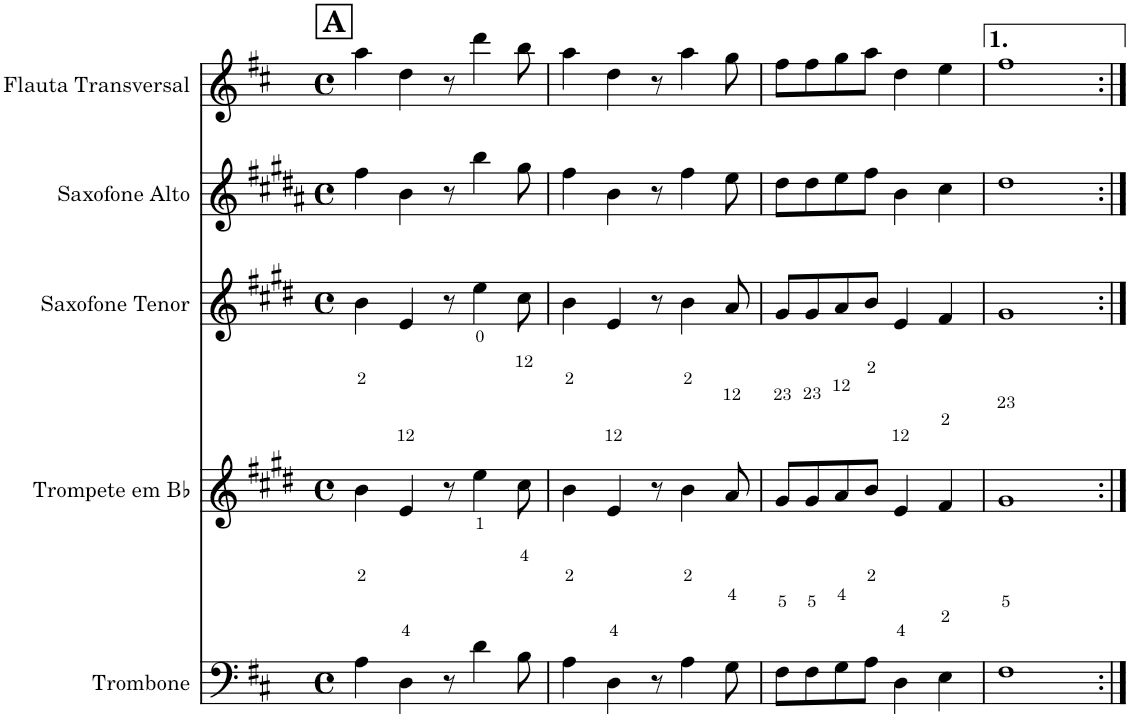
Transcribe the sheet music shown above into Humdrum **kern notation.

**kern	**kern	**kern	**kern	**kern
*part5	*part4	*part3	*part2	*part1
*staff5	*staff4	*staff3	*staff2	*staff1
*I"Trombone	*I"Trompete em Bb	*I"Saxofone Tenor	*I"Saxofone Alto	*I"Flauta Transversal
*I'Tbn.	*I'Tpt. em Bb	*I'Sax. Tn.	*	*I'Fl.
*clefF4	*clefG2	*clefG2	*clefG2	*clefG2
*	*Trd1c2	*Trd8c14	*Trd5c9	*
*k[f#c#]	*k[f#c#g#d#]	*k[f#c#g#d#]	*k[f#c#g#d#a#]	*k[f#c#]
*M4/4	*M4/4	*M4/4	*M4/4	*M4/4
*met(c)	*met(c)	*met(c)	*met(c)	*met(c)
!!LO:REH:place=s1:a:B:cj:fs=14:t=A
=1	=1	=1	=1	=1
4A\	4b\	4b\	4ff#\	4aa\
4D\	4e/	4e/	4b\	4dd\
8r	8r	8r	8r	8r
4d\	4ee\	4ee\	4bb\	4ddd\
8B\	8cc#\	8cc#\	8gg#\	8bb\
=2	=2	=2	=2	=2
4A\	4b\	4b\	4ff#\	4aa\
4D\	4e/	4e/	4b\	4dd\
8r	8r	8r	8r	8r
4A\	4b\	4b\	4ff#\	4aa\
8G\	8a/	8a/	8ee\	8gg\
=3	=3	=3	=3	=3
8F#\L	8g#/L	8g#/L	8dd#\L	8ff#\L
8F#\	8g#/	8g#/	8dd#\	8ff#\
8G\	8a/	8a/	8ee\	8gg\
8A\J	8b/J	8b/J	8ff#\J	8aa\J
4D\	4e/	4e/	4b\	4dd\
4E\	4f#/	4f#/	4cc#\	4ee\
=4	=4	=4	=4	=4
1F#	1g#	1g#	1dd#	1ff#
=:|!	=:|!	=:|!	=:|!	=:|!
*-	*-	*-	*-	*-
